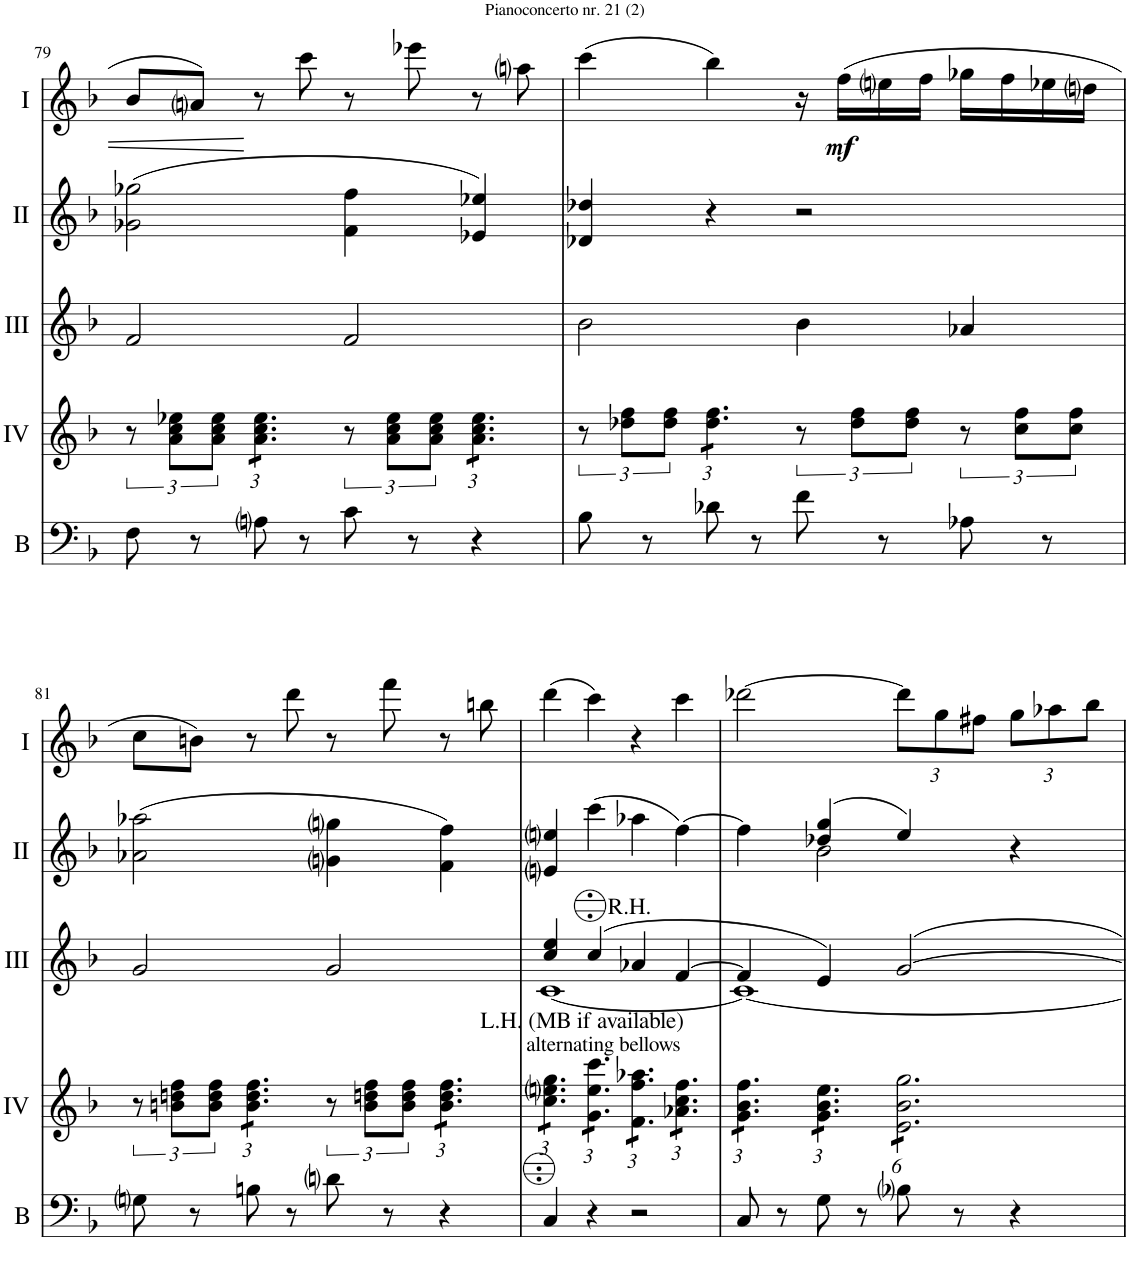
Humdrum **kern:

**kern	**kern	**kern	**kern	**kern	**dynam
*part5	*part4	*part3	*part2	*part1	*part1
*staff5	*staff4	*staff3	*staff2	*staff1	*staff1
*I"Bass	*I"Acc. 4	*I"Acc. 3	*I"Acc. 2	*I"Acc. 1	*
*I'B	*	*	*	*	*
!!LO:PB:g=z
*clefF4	*clefG2	*clefG2	*clefG2	*clefG2	*
*Trd7c12	*Trd7c12	*Trd7c12	*	*	*
*k[b-]	*k[b-]	*k[b-]	*k[b-]	*k[b-]	*
*M4/4	*M4/4	*M4/4	*M4/4	*M4/4	*
*met(c)	*met(c)	*met(c)	*met(c)	*met(c)	*
=79	=79	=79	=79	=79	=79
8F\	12r	2f/	(2g-X\ 2gg-X\	8b-/L	.
.	12a\ 12cc\ 12ee-X\L	.	.	.	.
8r	.	.	.	8ani/J	.
.	12a\ 12cc\ 12ee-\J	.	.	.	.
*	*tremolo	*	*	*	*
8Ani\	12a\ 12cc\ 12ee-\L	.	.	8r	.
.	12a\ 12cc\ 12ee-\	.	.	.	.
8r	.	.	.	8ccc\	.
.	12a\ 12cc\ 12ee-\J	.	.	.	.
*	*Xtremolo	*	*	*	*
8c\	12r	2f/	4f\ 4ff\	8r	.
.	12a\ 12cc\ 12ee-\L	.	.	.	.
8r	.	.	.	8eee-X\	.
.	12a\ 12cc\ 12ee-\J	.	.	.	.
*	*tremolo	*	*	*	*
4r	12a\ 12cc\ 12ee-\L	.	4e-X/ 4ee-X/)	8r	.
.	12a\ 12cc\ 12ee-\	.	.	.	.
.	.	.	.	8aani\	.
.	12a\ 12cc\ 12ee-\J	.	.	.	.
*	*Xtremolo	*	*	*	*
=80	=80	=80	=80	=80	=80
8B-\	12r	2b-\	4d-X/ 4dd-X/	(4ccc\	.
.	12dd-X\ 12ff\L	.	.	.	.
8r	.	.	.	.	.
.	12dd-\ 12ff\J	.	.	.	.
*	*tremolo	*	*	*	*
8d-X\	12dd-\ 12ff\L	.	4r	4bb-\)	.
.	12dd-\ 12ff\	.	.	.	.
8r	.	.	.	.	.
.	12dd-\ 12ff\J	.	.	.	.
*	*Xtremolo	*	*	*	*
8f\	12r	4b-\	2r	16r	.
!	!	!	!	!	!LO:DY:b
.	.	.	.	(16ff\LL	mf
.	12dd-\ 12ff\L	.	.	.	.
8r	.	.	.	16eeni\	.
.	12dd-\ 12ff\J	.	.	.	.
.	.	.	.	16ff\JJ	.
8A-X\	12r	4a-X/	.	16gg-X\LL	.
.	.	.	.	16ff\	.
.	12cc\ 12ff\L	.	.	.	.
8r	.	.	.	16ee-X\	.
.	12cc\ 12ff\J	.	.	.	.
.	.	.	.	16ddni\JJ	.
!!LO:LB:g=z
=81	=81	=81	=81	=81	=81
8Gni\	12r	2g/	(2a-X\ 2aa-X\	8cc\L	.
.	12bn\ 12ddn\ 12ff\L	.	.	.	.
8r	.	.	.	8bn\J)	.
.	12b\ 12dd\ 12ff\J	.	.	.	.
*	*tremolo	*	*	*	*
8Bn\	12b\ 12dd\ 12ff\L	.	.	8r	.
.	12b\ 12dd\ 12ff\	.	.	.	.
8r	.	.	.	8ddd\	.
.	12b\ 12dd\ 12ff\J	.	.	.	.
*	*Xtremolo	*	*	*	*
8dni\	12r	2g/	4gni\ 4ggni\	8r	.
.	12b\ 12ddn\ 12ff\L	.	.	.	.
8r	.	.	.	8fff\	.
.	12b\ 12dd\ 12ff\J	.	.	.	.
*	*tremolo	*	*	*	*
4r	12b\ 12dd\ 12ff\L	.	4f\ 4ff\)	8r	.
.	12b\ 12dd\ 12ff\	.	.	.	.
.	.	.	.	8bbn\	.
.	12b\ 12dd\ 12ff\J	.	.	.	.
=82	=82	=82	=82	=82	=82
*	*	*^	*	*	*
!	!	!LO:TX:b:t=L.H. (MB if available)	!	!	!	!
!	!LO:TX:a:t=alternating bellows	!	!	!	!	!
4C/	12cc\ 12eeni\ 12gg\L	4cc/ 4ee/	[1c	4eni/ 4eeni/	(4ddd\	.
.	12cc\ 12eeni\ 12gg\	.	.	.	.	.
.	12cc\ 12eeni\ 12gg\J	.	.	.	.	.
!	!	!LO:TX:a:t=R.H.	!	!	!	!
4r	12g\ 12ee\ 12ccc\L	(4cc/	.	(4ccc\	4ccc\)	.
.	12g\ 12ee\ 12ccc\	.	.	.	.	.
.	12g\ 12ee\ 12ccc\J	.	.	.	.	.
2r	12f\ 12ff\ 12aa-X\L	4a-X/	.	4aa-X\	4r	.
.	12f\ 12ff\ 12aa-X\	.	.	.	.	.
.	12f\ 12ff\ 12aa-X\J	.	.	.	.	.
.	12a-X\ 12cc\ 12ff\L	[4f/	.	[4ff\)	4ccc\	.
.	12a-X\ 12cc\ 12ff\	.	.	.	.	.
.	12a-X\ 12cc\ 12ff\J	.	.	.	.	.
=83	=83	=83	=83	=83	=83	=83
*	*	*	*	*^	*	*
8C/	12g\ 12b-\ 12ff\L	4f/]	1c_	4ff\]	4ryy	[2ddd-X\	.
.	12g\ 12b-\ 12ff\	.	.	.	.	.	.
8r	.	.	.	.	.	.	.
.	12g\ 12b-\ 12ff\J	.	.	.	.	.	.
8G\	12g\ 12b-\ 12ee\L	4e/)	.	(4dd-X/ 4gg/	2b-\	.	.
.	12g\ 12b-\ 12ee\	.	.	.	.	.	.
8r	.	.	.	.	.	.	.
.	12g\ 12b-\ 12ee\J	.	.	.	.	.	.
*	*	*	*	*	*	*Xbrackettup	*
8B-i\	12e\ 12b-\ 12gg\L	[2g/	.	4ee/)	.	12ddd-\L]	.
.	12e\ 12b-\ 12gg\	.	.	.	.	12gg\	.
8r	.	.	.	.	.	.	.
.	12e\ 12b-\ 12gg\	.	.	.	.	12ff#X\J	.
4r	12e\ 12b-\ 12gg\	.	.	4r	4ryy	12gg\L	.
.	12e\ 12b-\ 12gg\	.	.	.	.	12aa-X\	.
.	12e\ 12b-\ 12gg\J	.	.	.	.	12bb-\J	.
*	*Xtremolo	*	*	*	*	*	*
*	*	*v	*v	*	*	*	*
*	*	*	*v	*v	*	*
=	=	=	=	=	=
*-	*-	*-	*-	*-	*-
